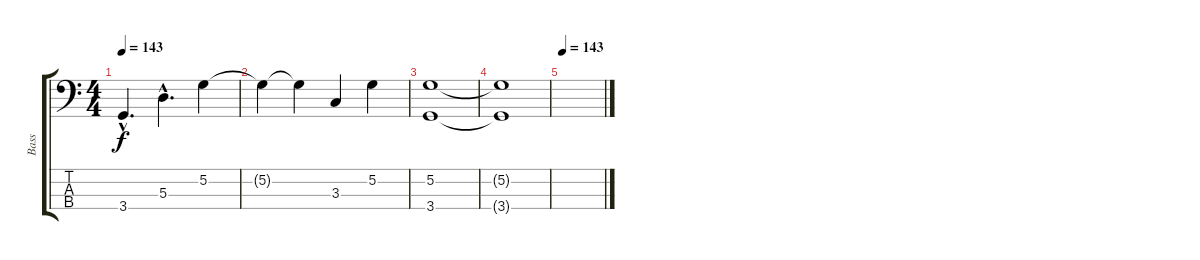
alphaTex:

\track ("Bass" "Bass") {instrument electricbassfinger}
\staff {score tabs}
\tuning (G2 D2 A1 E1) {hide}
\ts (4 4)
\tempo 143
\clef f4
\ks c
3.4{hac}.4{d dy f} 5.3{hac}.4{d} 5.2.4 |
5.2{t}.4 5.2{t}.4 3.3.4 5.2.4 |
(5.2 3.4).1 |
(5.2{t} 3.4{t}).1 |
\tempo 143
